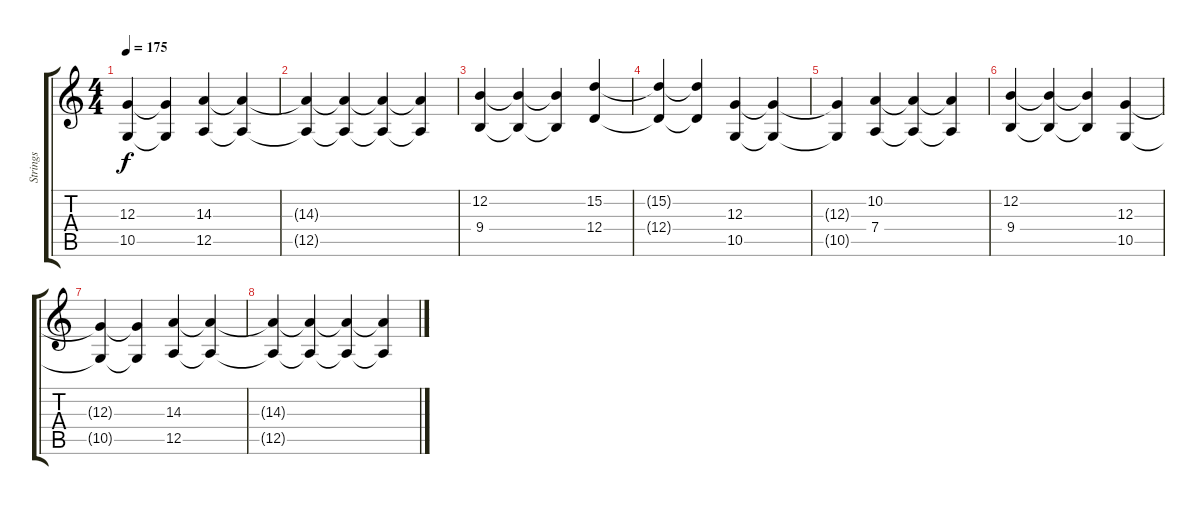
\track ("Strings" "Strings") {instrument stringensemble2}
\staff {score tabs}
\tuning (E4 B3 G3 D3 A2 E2) {hide}
\ts (4 4)
\tempo 175
\clef g2
\ks c
(12.3{t} 10.5{t}).4{dy f} (12.3{t} 10.5{t}).4 (14.3 12.5).4 (14.3{t} 12.5{t}).4 |
(14.3{t} 12.5{t}).4 (14.3{t} 12.5{t}).4 (14.3{t} 12.5{t}).4 (14.3{t} 12.5{t}).4 |
(12.2 9.4).4 (12.2{t} 9.4{t}).4 (12.2{t} 9.4{t}).4 (15.2 12.4).4 |
(15.2{t} 12.4{t}).4 (15.2{t} 12.4{t}).4 (12.3 10.5).4 (12.3{t} 10.5{t}).4 |
(12.3{t} 10.5{t}).4 (10.2 7.4).4 (10.2{t} 7.4{t}).4 (10.2{t} 7.4{t}).4 |
(12.2 9.4).4 (12.2{t} 9.4{t}).4 (12.2{t} 9.4{t}).4 (12.3 10.5).4 |
(12.3{t} 10.5{t}).4 (12.3{t} 10.5{t}).4 (14.3 12.5).4 (14.3{t} 12.5{t}).4 |
(14.3{t} 12.5{t}).4 (14.3{t} 12.5{t}).4 (14.3{t} 12.5{t}).4 (14.3{t} 12.5{t}).4
